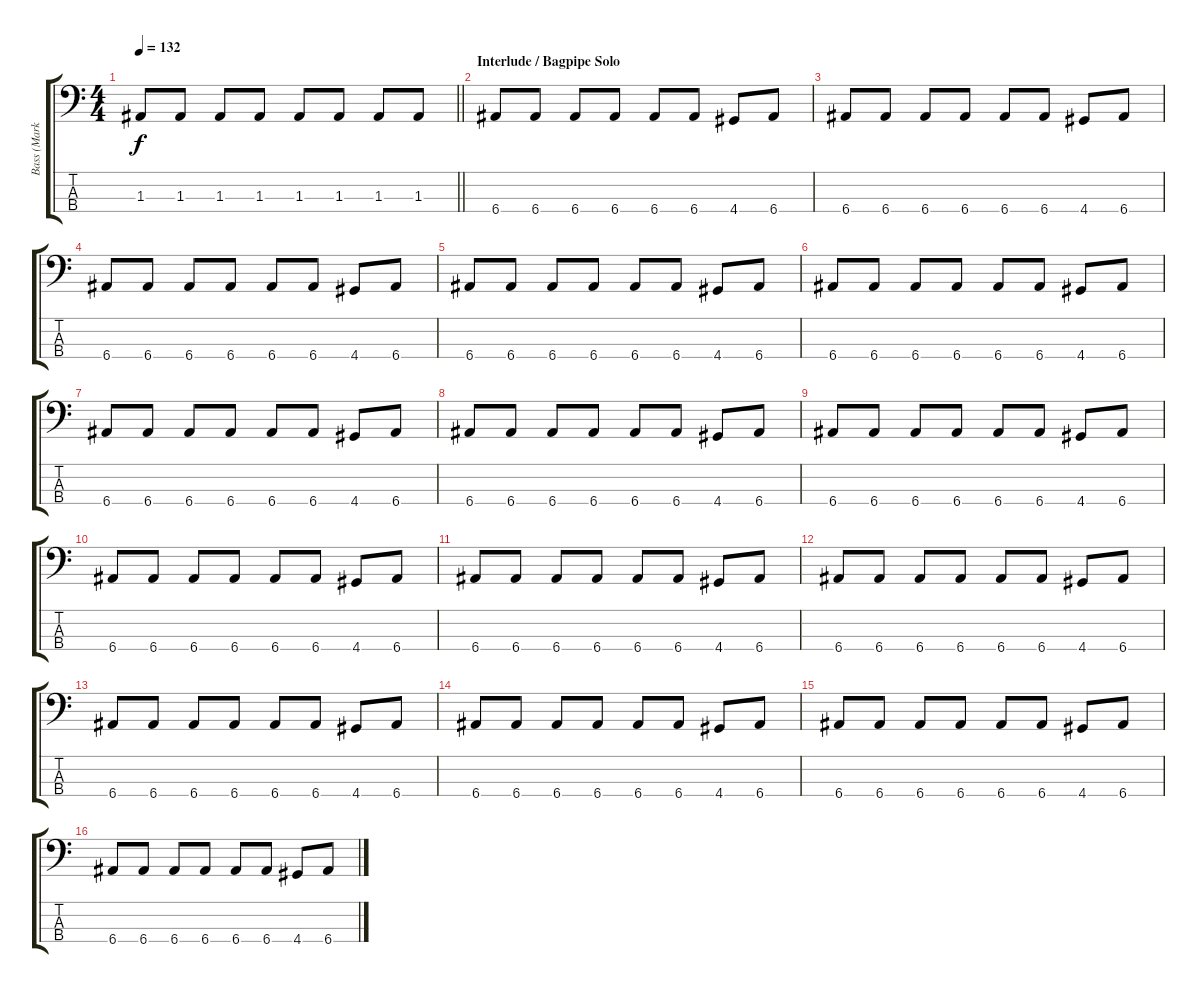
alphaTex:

\track ("Bass (Mark Evans)" "Bass (Mark") {instrument electricbassfinger}
\staff {score tabs}
\tuning (G2 D2 A1 E1) {hide}
\ts (4 4)
\tempo 132
\clef f4
\barLineRight lightlight
\ks c
1.3.8{dy f} 1.3.8 1.3.8 1.3.8 1.3.8 1.3.8 1.3.8 1.3.8 |
\section ("" "Interlude / Bagpipe Solo")
6.4.8 6.4.8 6.4.8 6.4.8 6.4.8 6.4.8 4.4.8 6.4.8 |
6.4.8 6.4.8 6.4.8 6.4.8 6.4.8 6.4.8 4.4.8 6.4.8 |
6.4.8 6.4.8 6.4.8 6.4.8 6.4.8 6.4.8 4.4.8 6.4.8 |
6.4.8 6.4.8 6.4.8 6.4.8 6.4.8 6.4.8 4.4.8 6.4.8 |
6.4.8 6.4.8 6.4.8 6.4.8 6.4.8 6.4.8 4.4.8 6.4.8 |
6.4.8 6.4.8 6.4.8 6.4.8 6.4.8 6.4.8 4.4.8 6.4.8 |
6.4.8 6.4.8 6.4.8 6.4.8 6.4.8 6.4.8 4.4.8 6.4.8 |
6.4.8 6.4.8 6.4.8 6.4.8 6.4.8 6.4.8 4.4.8 6.4.8 |
6.4.8 6.4.8 6.4.8 6.4.8 6.4.8 6.4.8 4.4.8 6.4.8 |
6.4.8 6.4.8 6.4.8 6.4.8 6.4.8 6.4.8 4.4.8 6.4.8 |
6.4.8 6.4.8 6.4.8 6.4.8 6.4.8 6.4.8 4.4.8 6.4.8 |
6.4.8 6.4.8 6.4.8 6.4.8 6.4.8 6.4.8 4.4.8 6.4.8 |
6.4.8 6.4.8 6.4.8 6.4.8 6.4.8 6.4.8 4.4.8 6.4.8 |
6.4.8 6.4.8 6.4.8 6.4.8 6.4.8 6.4.8 4.4.8 6.4.8 |
6.4.8 6.4.8 6.4.8 6.4.8 6.4.8 6.4.8 4.4.8 6.4.8
